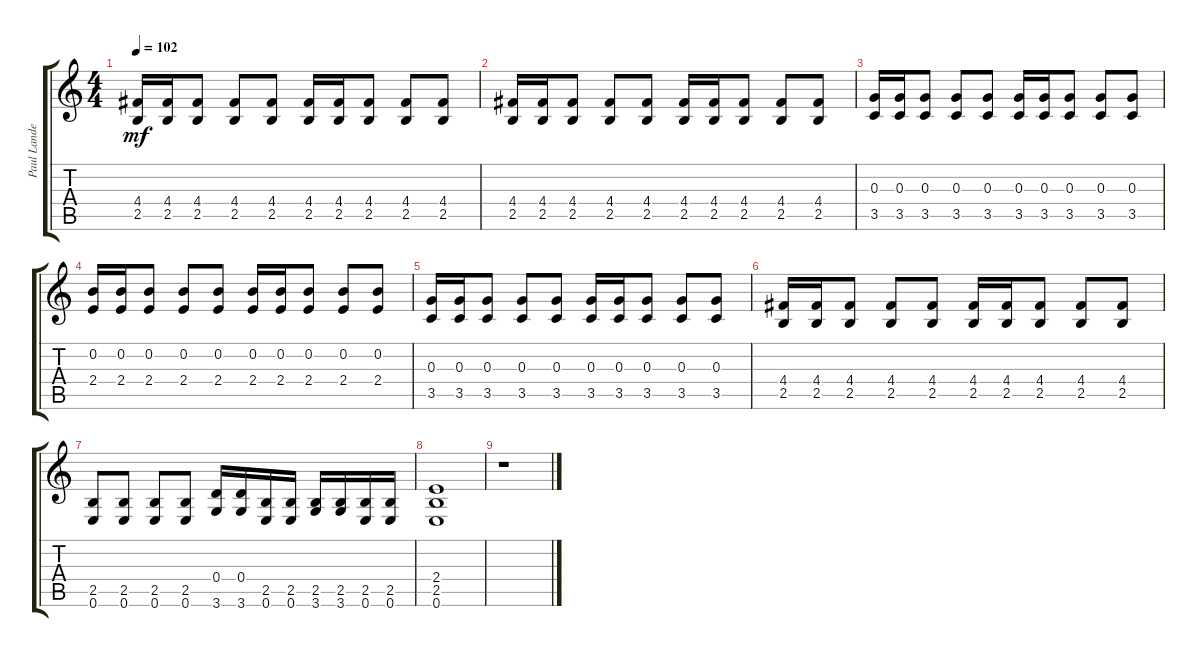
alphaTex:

\track ("Paul Landers" "Paul Lande") {instrument overdrivenguitar}
\staff {score tabs}
\tuning (E4 B3 G3 D3 A2 E2) {hide}
\ts (4 4)
\tempo 102
\clef g2
\ks c
(4.4 2.5).16{dy mf} (4.4 2.5).16 (4.4 2.5).8 (4.4 2.5).8 (4.4 2.5).8 (4.4 2.5).16 (4.4 2.5).16 (4.4 2.5).8 (4.4 2.5).8 (4.4 2.5).8 |
(4.4 2.5).16 (4.4 2.5).16 (4.4 2.5).8 (4.4 2.5).8 (4.4 2.5).8 (4.4 2.5).16 (4.4 2.5).16 (4.4 2.5).8 (4.4 2.5).8 (4.4 2.5).8 |
(0.3 3.5).16 (0.3 3.5).16 (0.3 3.5).8 (0.3 3.5).8 (0.3 3.5).8 (0.3 3.5).16 (0.3 3.5).16 (0.3 3.5).8 (0.3 3.5).8 (0.3 3.5).8 |
(0.2 2.4).16 (0.2 2.4).16 (0.2 2.4).8 (0.2 2.4).8 (0.2 2.4).8 (0.2 2.4).16 (0.2 2.4).16 (0.2 2.4).8 (0.2 2.4).8 (0.2 2.4).8 |
(0.3 3.5).16 (0.3 3.5).16 (0.3 3.5).8 (0.3 3.5).8 (0.3 3.5).8 (0.3 3.5).16 (0.3 3.5).16 (0.3 3.5).8 (0.3 3.5).8 (0.3 3.5).8 |
(4.4 2.5).16 (4.4 2.5).16 (4.4 2.5).8 (4.4 2.5).8 (4.4 2.5).8 (4.4 2.5).16 (4.4 2.5).16 (4.4 2.5).8 (4.4 2.5).8 (4.4 2.5).8 |
(2.5 0.6).8 (2.5 0.6).8 (2.5 0.6).8 (2.5 0.6).8 (0.4 3.6).16 (0.4 3.6).16 (2.5 0.6).16 (2.5 0.6).16 (2.5 3.6).16 (2.5 3.6).16 (2.5 0.6).16 (2.5 0.6).16 |
(2.4 2.5 0.6).1 |
r.1
